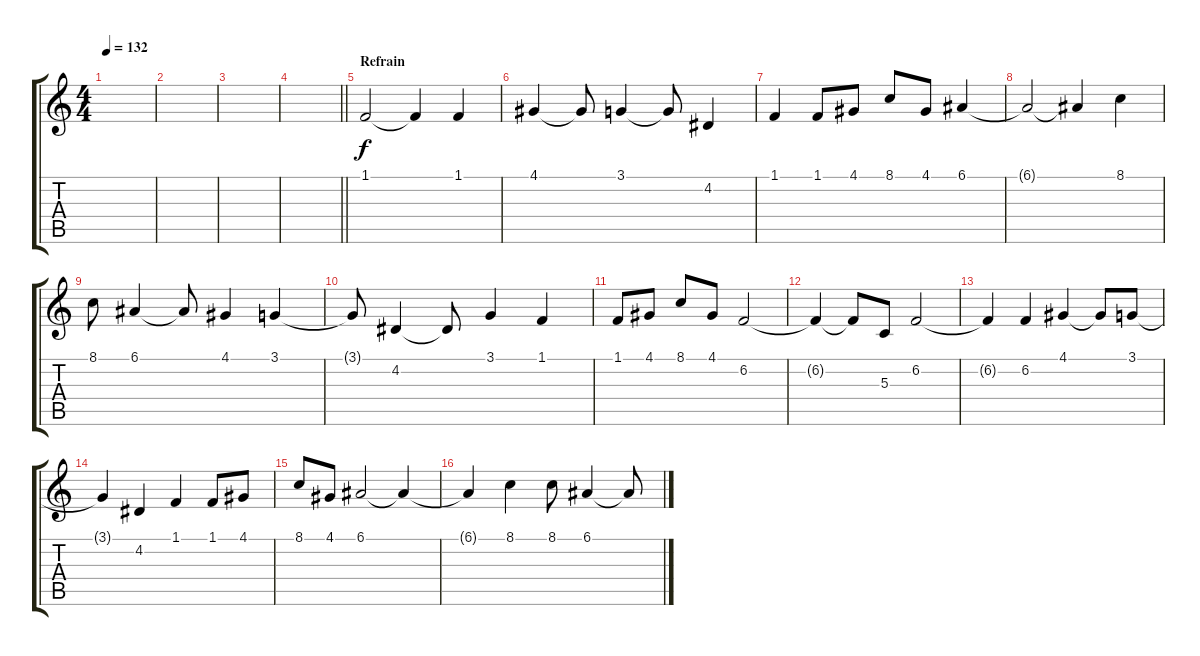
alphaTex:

\track "" {instrument trumpet}
\staff {score tabs}
\tuning (E4 B3 G3 D3 A2 E2) {hide}
\ts (4 4)
\section ("" "")
\tempo 132
\clef g2
\ks c
|
|
|
\barLineRight lightlight
|
\section ("" "Refrain")
1.1.2 1.1{t}.4 1.1.4 |
4.1.4 4.1{t}.8 3.1.4 3.1{t}.8 4.2.4 |
1.1.4 1.1.8 4.1.8 8.1.8 4.1.8 6.1.4 |
6.1{t}.2 6.1{t}.4 8.1.4 |
8.1.8 6.1.4 6.1{t}.8 4.1.4 3.1.4 |
3.1{t}.8 4.2.4 4.2{t}.8 3.1.4 1.1.4 |
1.1.8 4.1.8 8.1.8 4.1.8 6.2.2 |
6.2{t}.4 6.2{t}.8 5.3.8 6.2.2 |
6.2{t}.4 6.2.4 4.1.4 4.1{t}.8 3.1.8 |
3.1{t}.4 4.2.4 1.1.4 1.1.8 4.1.8 |
8.1.8 4.1.8 6.1.2 6.1{t}.4 |
6.1{t}.4 8.1.4 8.1.8 6.1.4 6.1{t}.8
